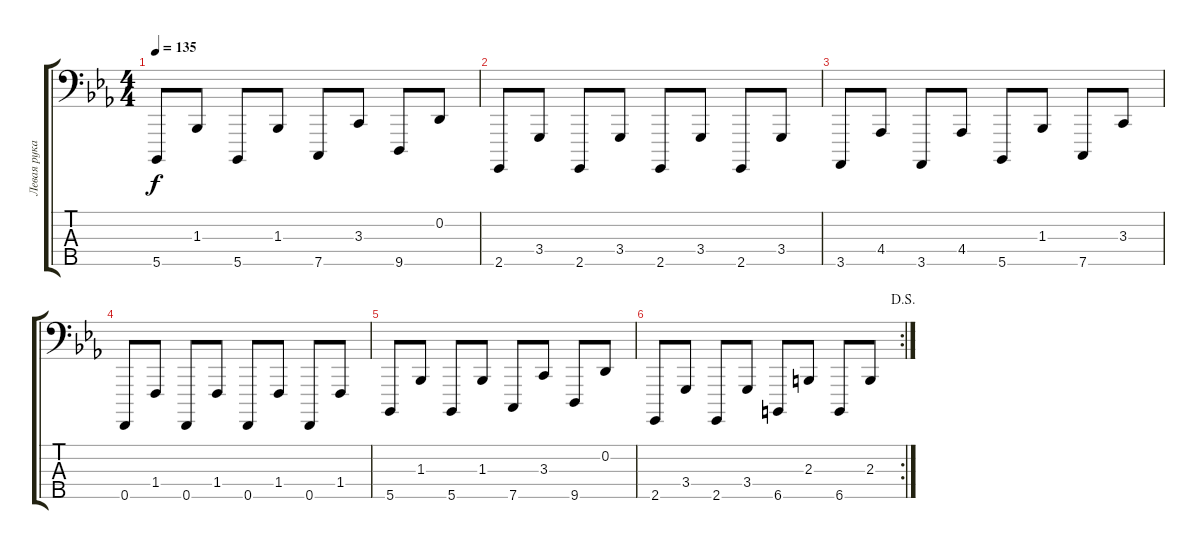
\track ("Левая рука" "Левая рука") {instrument brightacousticpiano}
\staff {score tabs}
\tuning (G2 D2 A1 E1 F0) {hide}
\ts (4 4)
\tempo 135
\clef f4
\ks eb
5.5.8{dy f} 1.3.8 5.5.8 1.3.8 7.5.8 3.3.8 9.5.8 0.2.8 |
2.5.8 3.4.8 2.5.8 3.4.8 2.5.8 3.4.8 2.5.8 3.4.8 |
3.5.8 4.4.8 3.5.8 4.4.8 5.5.8 1.3.8 7.5.8 3.3.8 |
0.5.8 1.4.8 0.5.8 1.4.8 0.5.8 1.4.8 0.5.8 1.4.8 |
5.5.8 1.3.8 5.5.8 1.3.8 7.5.8 3.3.8 9.5.8 0.2.8 |
\rc 2
\jump dalsegno
2.5.8 3.4.8 2.5.8 3.4.8 6.5.8 2.3.8 6.5.8 2.3.8
